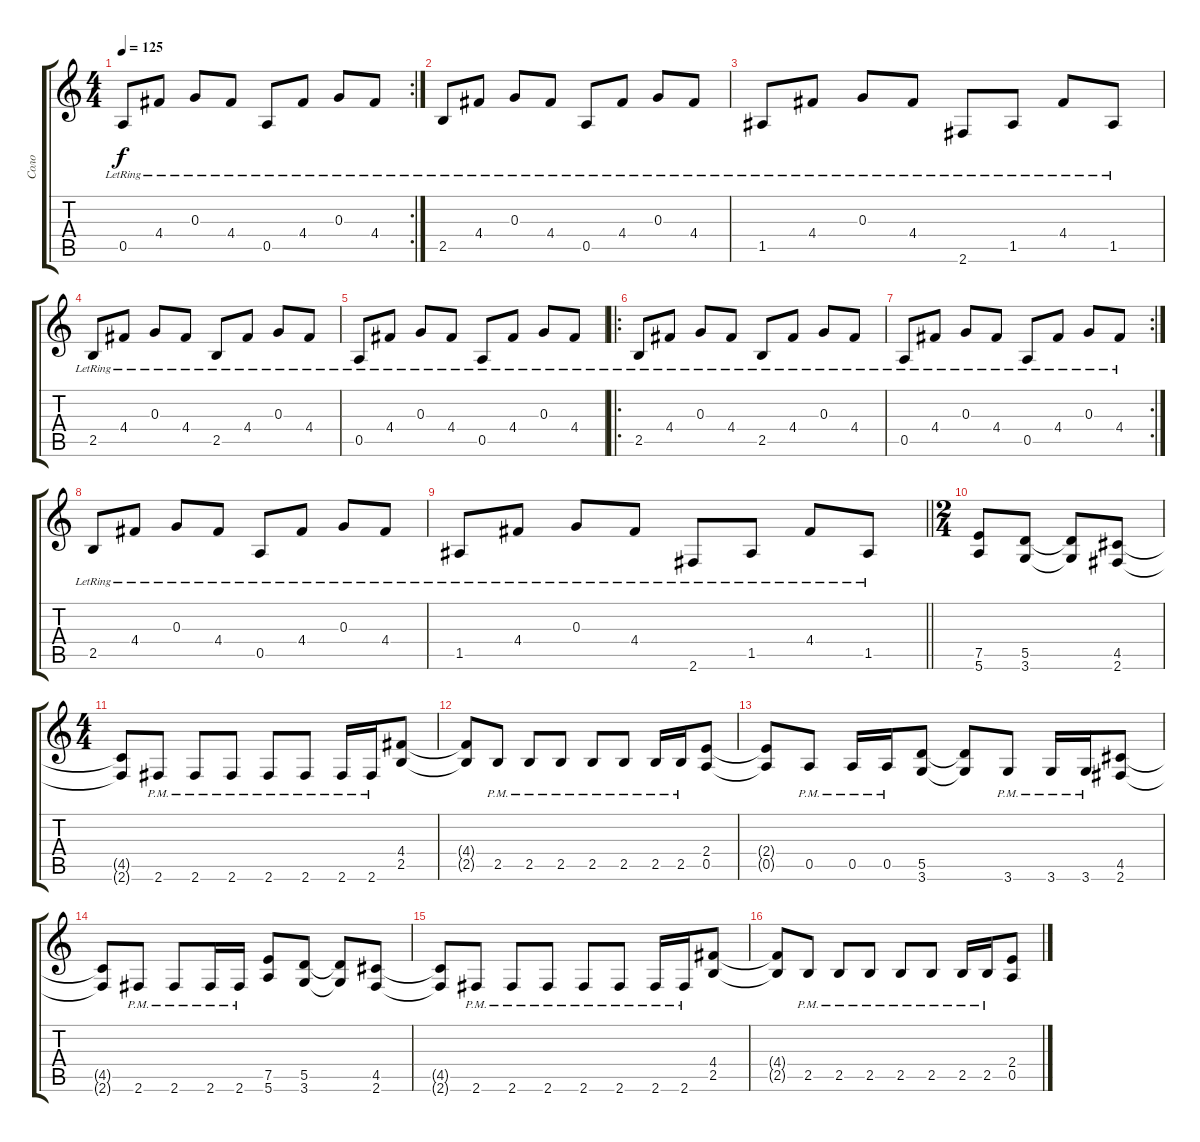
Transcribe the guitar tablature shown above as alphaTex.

\track ("Соло" "Соло") {instrument acousticguitarsteel}
\staff {score tabs}
\tuning (E4 B3 G3 D3 A2 E2) {hide}
\rc 2
\ts (4 4)
\tempo 125
\clef g2
\ks c
0.5{lr}.8{dy f} 4.4{lr}.8 0.3{lr}.8 4.4{lr}.8 0.5{lr}.8 4.4{lr}.8 0.3{lr}.8 4.4{lr}.8 |
2.5{lr}.8 4.4{lr}.8 0.3{lr}.8 4.4{lr}.8 0.5{lr}.8 4.4{lr}.8 0.3{lr}.8 4.4{lr}.8 |
1.5{lr}.8 4.4{lr}.8 0.3{lr}.8 4.4{lr}.8 2.6{lr}.8 1.5{lr}.8 4.4{lr}.8 1.5{lr}.8 |
2.5{lr}.8 4.4{lr}.8 0.3{lr}.8 4.4{lr}.8 2.5{lr}.8 4.4{lr}.8 0.3{lr}.8 4.4{lr}.8 |
0.5{lr}.8 4.4{lr}.8 0.3{lr}.8 4.4{lr}.8 0.5{lr}.8 4.4{lr}.8 0.3{lr}.8 4.4{lr}.8 |
\ro
2.5{lr}.8 4.4{lr}.8 0.3{lr}.8 4.4{lr}.8 2.5{lr}.8 4.4{lr}.8 0.3{lr}.8 4.4{lr}.8 |
\rc 2
0.5{lr}.8 4.4{lr}.8 0.3{lr}.8 4.4{lr}.8 0.5{lr}.8 4.4{lr}.8 0.3{lr}.8 4.4{lr}.8 |
2.5{lr}.8 4.4{lr}.8 0.3{lr}.8 4.4{lr}.8 0.5{lr}.8 4.4{lr}.8 0.3{lr}.8 4.4{lr}.8 |
\barLineRight lightlight
1.5{lr}.8 4.4{lr}.8 0.3{lr}.8 4.4{lr}.8 2.6{lr}.8 1.5{lr}.8 4.4{lr}.8 1.5{lr}.8 |
\ts (2 4)
(7.5 5.6).8{instrument distortionguitar} (5.5 3.6).8 (5.5{t} 3.6{t}).8 (4.5 2.6).8 |
\ts (4 4)
(4.5{t} 2.6{t}).8 2.6{pm}.8 2.6{pm}.8 2.6{pm}.8 2.6{pm}.8 2.6{pm}.8 2.6{pm}.16 2.6{pm}.16 (4.4 2.5).8 |
(4.4{t} 2.5{t}).8 2.5{pm}.8 2.5{pm}.8 2.5{pm}.8 2.5{pm}.8 2.5{pm}.8 2.5{pm}.16 2.5{pm}.16 (2.4 0.5).8 |
(2.4{t} 0.5{t}).8 0.5{pm}.8 0.5{pm}.16 0.5{pm}.16 (5.5 3.6).8 (5.5{t} 3.6{t}).8 3.6{pm}.8 3.6{pm}.16 3.6{pm}.16 (4.5 2.6).8 |
(4.5{t} 2.6{t}).8 2.6{pm}.8 2.6{pm}.8 2.6{pm}.16 2.6{pm}.16 (7.5 5.6).8 (5.5 3.6).8 (5.5{t} 3.6{t}).8 (4.5 2.6).8 |
(4.5{t} 2.6{t}).8 2.6{pm}.8 2.6{pm}.8 2.6{pm}.8 2.6{pm}.8 2.6{pm}.8 2.6{pm}.16 2.6{pm}.16 (4.4 2.5).8 |
(4.4{t} 2.5{t}).8 2.5{pm}.8 2.5{pm}.8 2.5{pm}.8 2.5{pm}.8 2.5{pm}.8 2.5{pm}.16 2.5{pm}.16 (2.4 0.5).8
